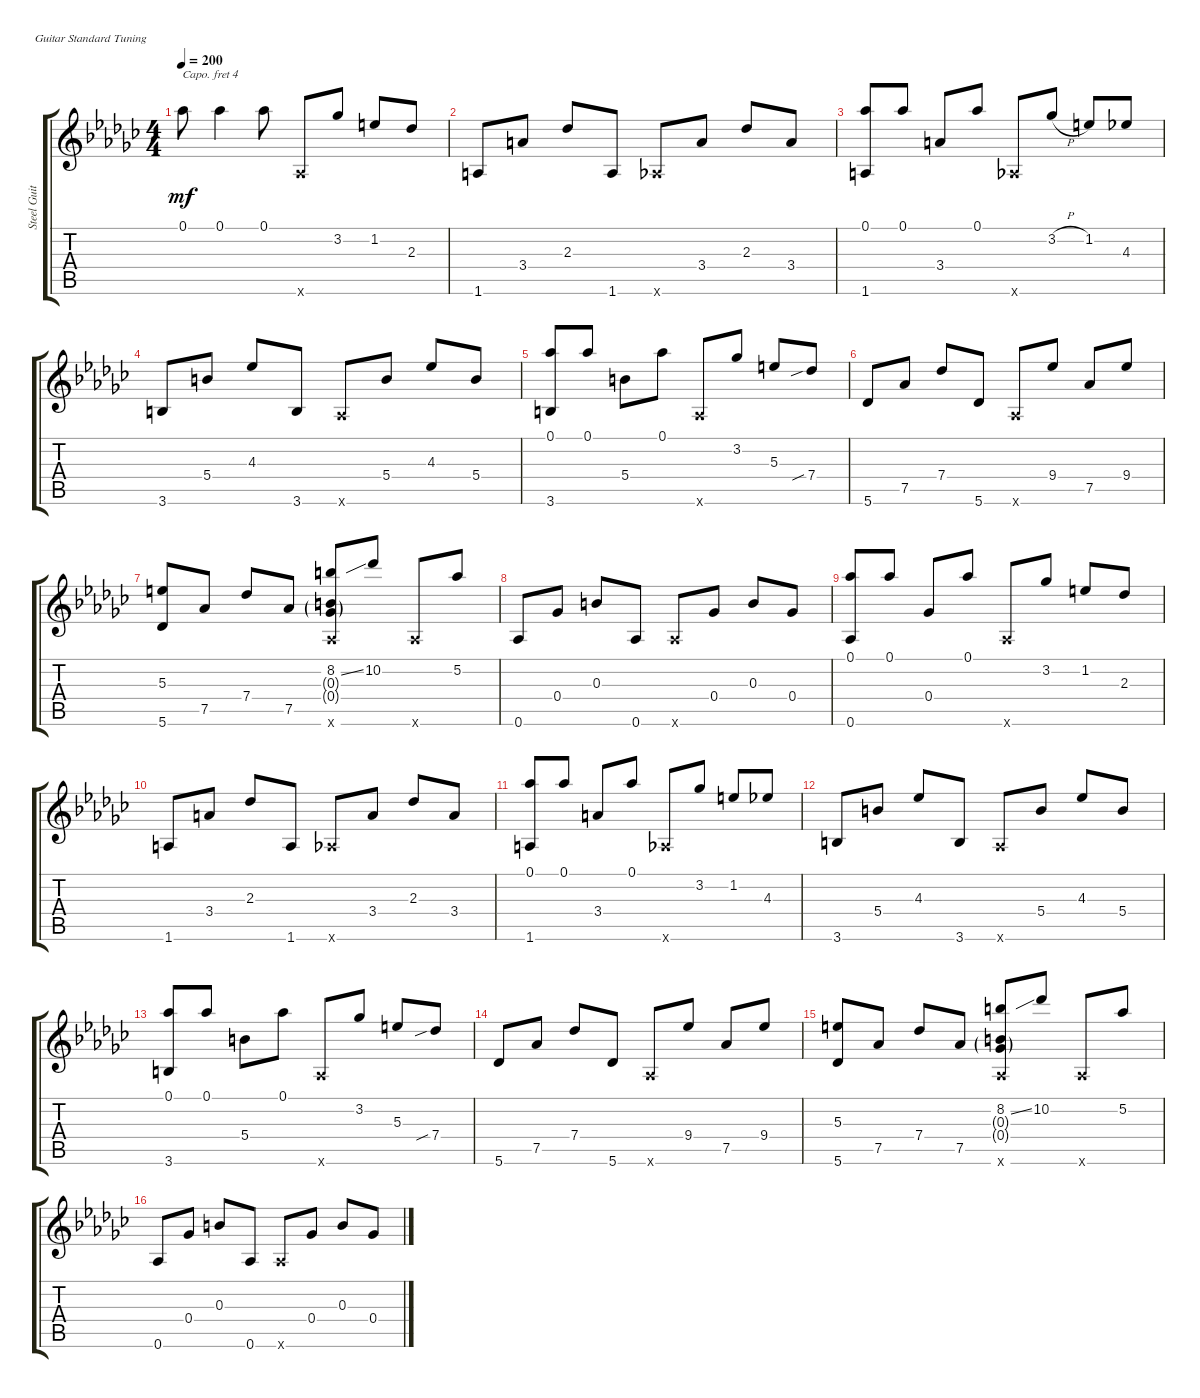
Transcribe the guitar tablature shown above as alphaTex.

\defaultSystemsLayout 4
\bracketExtendMode groupsimilarinstruments
\otherSystemsTrackNameOrientation horizontal
\track ("Steel Guitar" "Steel Guit") {instrument acousticguitarsteel}
\staff {score tabs}
\capo 4
\tuning (E4 B3 G3 D3 A2 E2)
\ts (4 4)
\tempo 200
\clef g2
\ks gb
0.1{acc forcenatural}.8{dy mf beam Down} 0.1{acc forcenatural}.4{beam Down} 0.1{acc forcenatural}.8{beam Down} 0.6{x acc forcenatural}.8{beam Up} 3.2{acc forcenatural}.8{beam Up} 1.2{acc #}.8{beam Up} 2.3{acc forcenatural}.8{beam Up} |
1.6{acc #}.8{beam Up} 3.4{acc #}.8{beam Up} 2.3{acc forcenatural}.8{beam Up} 1.6{acc #}.8{beam Up} 0.6{x acc forcenatural}.8{beam Up} 3.4{acc #}.8{beam Up} 2.3{acc forcenatural}.8{beam Up} 3.4{acc #}.8{beam Up} |
(1.6{acc #} 0.1{acc forcenatural}).8{beam Up} 0.1{acc forcenatural}.8{beam Up} 3.4{acc #}.8{beam Up} 0.1{acc forcenatural}.8{beam Up} 0.6{x acc forcenatural}.8{beam Up} 3.2{h acc forcenatural}.8{beam Up} 1.2{acc #}.8{beam Up} 4.3{acc forcenatural}.8{beam Up} |
3.6{acc forcenatural}.8{beam Up} 5.4{acc forcenatural}.8{beam Up} 4.3{acc forcenatural}.8{beam Up} 3.6{acc forcenatural}.8{beam Up} 0.6{x acc forcenatural}.8{beam Up} 5.4{acc forcenatural}.8{beam Up} 4.3{acc forcenatural}.8{beam Up} 5.4{acc forcenatural}.8{beam Up} |
(3.6{acc forcenatural} 0.1{acc forcenatural}).8{beam Up} 0.1{acc forcenatural}.8{beam Up} 5.4{acc forcenatural}.8{beam Down} 0.1{acc forcenatural}.8{beam Down} 0.6{x acc forcenatural}.8{beam Up} 3.2{acc forcenatural}.8{beam Up} 5.3{acc #}.8{beam Up} 7.4{sib acc forcenatural}.8{beam Up} |
5.6{acc forcenatural}.8{beam Up} 7.5{acc forcenatural}.8{beam Up} 7.4{acc forcenatural}.8{beam Up} 5.6{acc forcenatural}.8{beam Up} 0.6{x acc forcenatural}.8{beam Up} 9.4{acc forcenatural}.8{beam Up} 7.5{acc forcenatural}.8{beam Up} 9.4{acc forcenatural}.8{beam Up} |
(5.6{acc forcenatural} 5.3{acc #}).8{beam Up} 7.5{acc forcenatural}.8{beam Up} 7.4{acc forcenatural}.8{beam Up} 7.5{acc forcenatural}.8{beam Up} (0.6{x acc forcenatural} 8.2{ss acc forcenatural} 0.3{g acc forcenatural} 0.4{g acc forcenatural}).8{beam Up} 10.2{acc forcenatural}.8{beam Up} 0.6{x acc forcenatural}.8{beam Up} 5.2{acc forcenatural}.8{beam Up} |
0.6{acc forcenatural}.8{beam Up} 0.4{acc forcenatural}.8{beam Up} 0.3{acc forcenatural}.8{beam Up} 0.6{acc forcenatural}.8{beam Up} 0.6{x acc forcenatural}.8{beam Up} 0.4{acc forcenatural}.8{beam Up} 0.3{acc forcenatural}.8{beam Up} 0.4{acc forcenatural}.8{beam Up} |
(0.1{acc forcenatural} 0.6{acc forcenatural}).8{beam Up} 0.1{acc forcenatural}.8{beam Up} 0.4{acc forcenatural}.8{beam Up} 0.1{acc forcenatural}.8{beam Up} 0.6{x acc forcenatural}.8{beam Up} 3.2{acc forcenatural}.8{beam Up} 1.2{acc #}.8{beam Up} 2.3{acc forcenatural}.8{beam Up} |
1.6{acc #}.8{beam Up} 3.4{acc #}.8{beam Up} 2.3{acc forcenatural}.8{beam Up} 1.6{acc #}.8{beam Up} 0.6{x acc forcenatural}.8{beam Up} 3.4{acc #}.8{beam Up} 2.3{acc forcenatural}.8{beam Up} 3.4{acc #}.8{beam Up} |
(1.6{acc #} 0.1{acc forcenatural}).8{beam Up} 0.1{acc forcenatural}.8{beam Up} 3.4{acc #}.8{beam Up} 0.1{acc forcenatural}.8{beam Up} 0.6{x acc forcenatural}.8{beam Up} 3.2{acc forcenatural}.8{beam Up} 1.2{acc #}.8{beam Up} 4.3{acc forcenatural}.8{beam Up} |
3.6{acc forcenatural}.8{beam Up} 5.4{acc forcenatural}.8{beam Up} 4.3{acc forcenatural}.8{beam Up} 3.6{acc forcenatural}.8{beam Up} 0.6{x acc forcenatural}.8{beam Up} 5.4{acc forcenatural}.8{beam Up} 4.3{acc forcenatural}.8{beam Up} 5.4{acc forcenatural}.8{beam Up} |
(3.6{acc forcenatural} 0.1{acc forcenatural}).8{beam Up} 0.1{acc forcenatural}.8{beam Up} 5.4{acc forcenatural}.8{beam Down} 0.1{acc forcenatural}.8{beam Down} 0.6{x acc forcenatural}.8{beam Up} 3.2{acc forcenatural}.8{beam Up} 5.3{acc #}.8{beam Up} 7.4{sib acc forcenatural}.8{beam Up} |
5.6{acc forcenatural}.8{beam Up} 7.5{acc forcenatural}.8{beam Up} 7.4{acc forcenatural}.8{beam Up} 5.6{acc forcenatural}.8{beam Up} 0.6{x acc forcenatural}.8{beam Up} 9.4{acc forcenatural}.8{beam Up} 7.5{acc forcenatural}.8{beam Up} 9.4{acc forcenatural}.8{beam Up} |
(5.6{acc forcenatural} 5.3{acc #}).8{beam Up} 7.5{acc forcenatural}.8{beam Up} 7.4{acc forcenatural}.8{beam Up} 7.5{acc forcenatural}.8{beam Up} (0.6{x acc forcenatural} 8.2{ss acc forcenatural} 0.3{g acc forcenatural} 0.4{g acc forcenatural}).8{beam Up} 10.2{acc forcenatural}.8{beam Up} 0.6{x acc forcenatural}.8{beam Up} 5.2{acc forcenatural}.8{beam Up} |
0.6{acc forcenatural}.8{beam Up} 0.4{acc forcenatural}.8{beam Up} 0.3{acc forcenatural}.8{beam Up} 0.6{acc forcenatural}.8{beam Up} 0.6{x acc forcenatural}.8{beam Up} 0.4{acc forcenatural}.8{beam Up} 0.3{acc forcenatural}.8{beam Up} 0.4{acc forcenatural}.8{beam Up}
